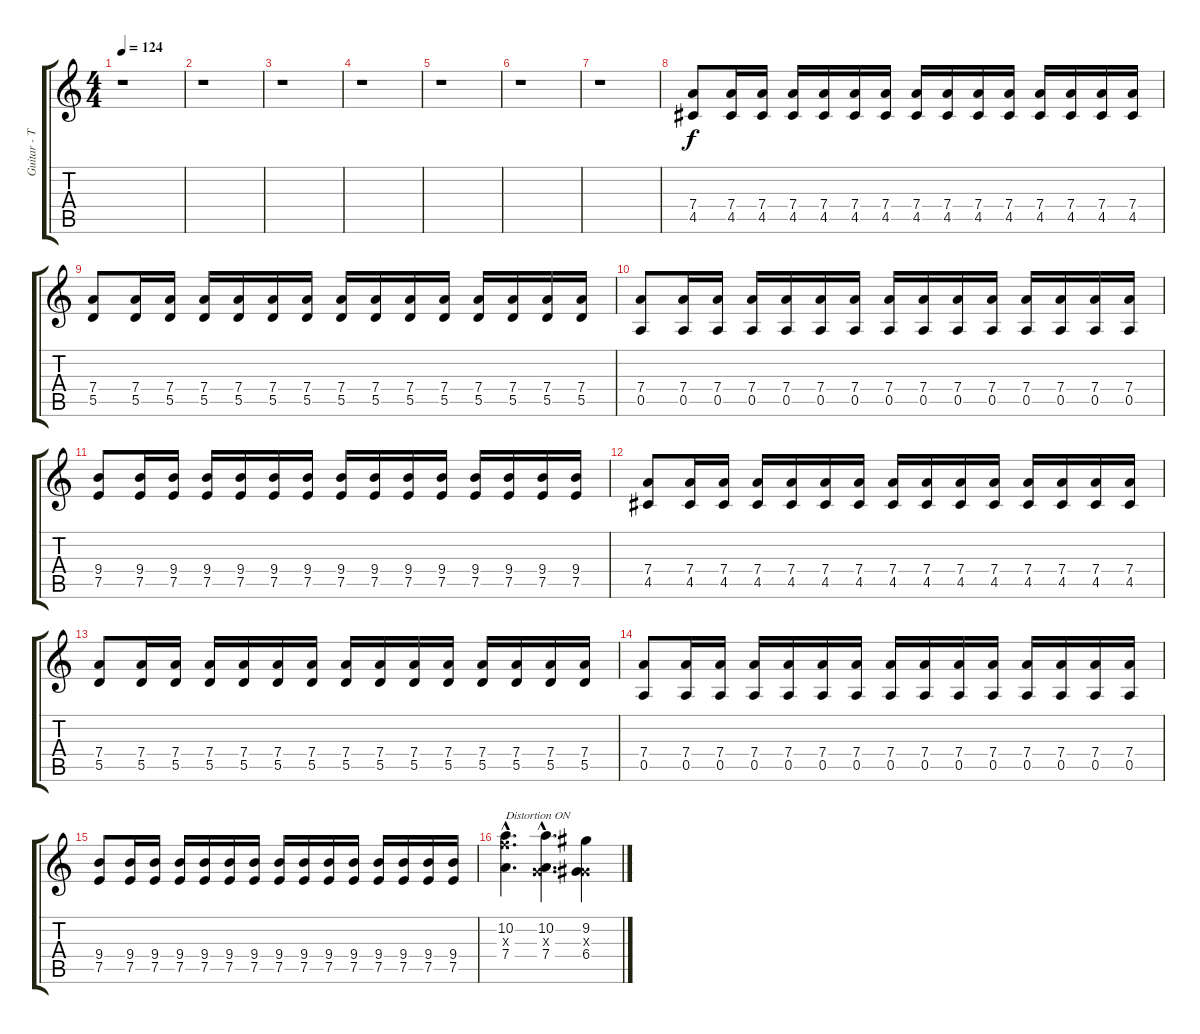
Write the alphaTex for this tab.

\track ("Guitar - Tom Mattew Delonge" "Guitar - T") {instrument acousticguitarsteel}
\staff {score tabs}
\tuning (E4 B3 G3 D3 A2 E2) {hide}
\ts (4 4)
\tempo 124
\clef g2
\ks c
r.1{dy f} |
r.1 |
r.1 |
r.1 |
r.1 |
r.1 |
r.1 |
(7.4 4.5).8 (7.4 4.5).16 (7.4 4.5).16 (7.4 4.5).16 (7.4 4.5).16 (7.4 4.5).16 (7.4 4.5).16 (7.4 4.5).16 (7.4 4.5).16 (7.4 4.5).16 (7.4 4.5).16 (7.4 4.5).16 (7.4 4.5).16 (7.4 4.5).16 (7.4 4.5).16 |
(7.4 5.5).8 (7.4 5.5).16 (7.4 5.5).16 (7.4 5.5).16 (7.4 5.5).16 (7.4 5.5).16 (7.4 5.5).16 (7.4 5.5).16 (7.4 5.5).16 (7.4 5.5).16 (7.4 5.5).16 (7.4 5.5).16 (7.4 5.5).16 (7.4 5.5).16 (7.4 5.5).16 |
(7.4 0.5).8 (7.4 0.5).16 (7.4 0.5).16 (7.4 0.5).16 (7.4 0.5).16 (7.4 0.5).16 (7.4 0.5).16 (7.4 0.5).16 (7.4 0.5).16 (7.4 0.5).16 (7.4 0.5).16 (7.4 0.5).16 (7.4 0.5).16 (7.4 0.5).16 (7.4 0.5).16 |
(9.4 7.5).8 (9.4 7.5).16 (9.4 7.5).16 (9.4 7.5).16 (9.4 7.5).16 (9.4 7.5).16 (9.4 7.5).16 (9.4 7.5).16 (9.4 7.5).16 (9.4 7.5).16 (9.4 7.5).16 (9.4 7.5).16 (9.4 7.5).16 (9.4 7.5).16 (9.4 7.5).16 |
(7.4 4.5).8 (7.4 4.5).16 (7.4 4.5).16 (7.4 4.5).16 (7.4 4.5).16 (7.4 4.5).16 (7.4 4.5).16 (7.4 4.5).16 (7.4 4.5).16 (7.4 4.5).16 (7.4 4.5).16 (7.4 4.5).16 (7.4 4.5).16 (7.4 4.5).16 (7.4 4.5).16 |
(7.4 5.5).8 (7.4 5.5).16 (7.4 5.5).16 (7.4 5.5).16 (7.4 5.5).16 (7.4 5.5).16 (7.4 5.5).16 (7.4 5.5).16 (7.4 5.5).16 (7.4 5.5).16 (7.4 5.5).16 (7.4 5.5).16 (7.4 5.5).16 (7.4 5.5).16 (7.4 5.5).16 |
(7.4 0.5).8 (7.4 0.5).16 (7.4 0.5).16 (7.4 0.5).16 (7.4 0.5).16 (7.4 0.5).16 (7.4 0.5).16 (7.4 0.5).16 (7.4 0.5).16 (7.4 0.5).16 (7.4 0.5).16 (7.4 0.5).16 (7.4 0.5).16 (7.4 0.5).16 (7.4 0.5).16 |
(9.4 7.5).8 (9.4 7.5).16 (9.4 7.5).16 (9.4 7.5).16 (9.4 7.5).16 (9.4 7.5).16 (9.4 7.5).16 (9.4 7.5).16 (9.4 7.5).16 (9.4 7.5).16 (9.4 7.5).16 (9.4 7.5).16 (9.4 7.5).16 (9.4 7.5).16 (9.4 7.5).16 |
(10.2{hac} 10.3{hac x} 7.4{hac}).4{d txt "Distortion ON" instrument distortionguitar} (10.2{hac} 0.3{hac x} 7.4{hac}).4{d} (9.2 0.3{x} 6.4).4
